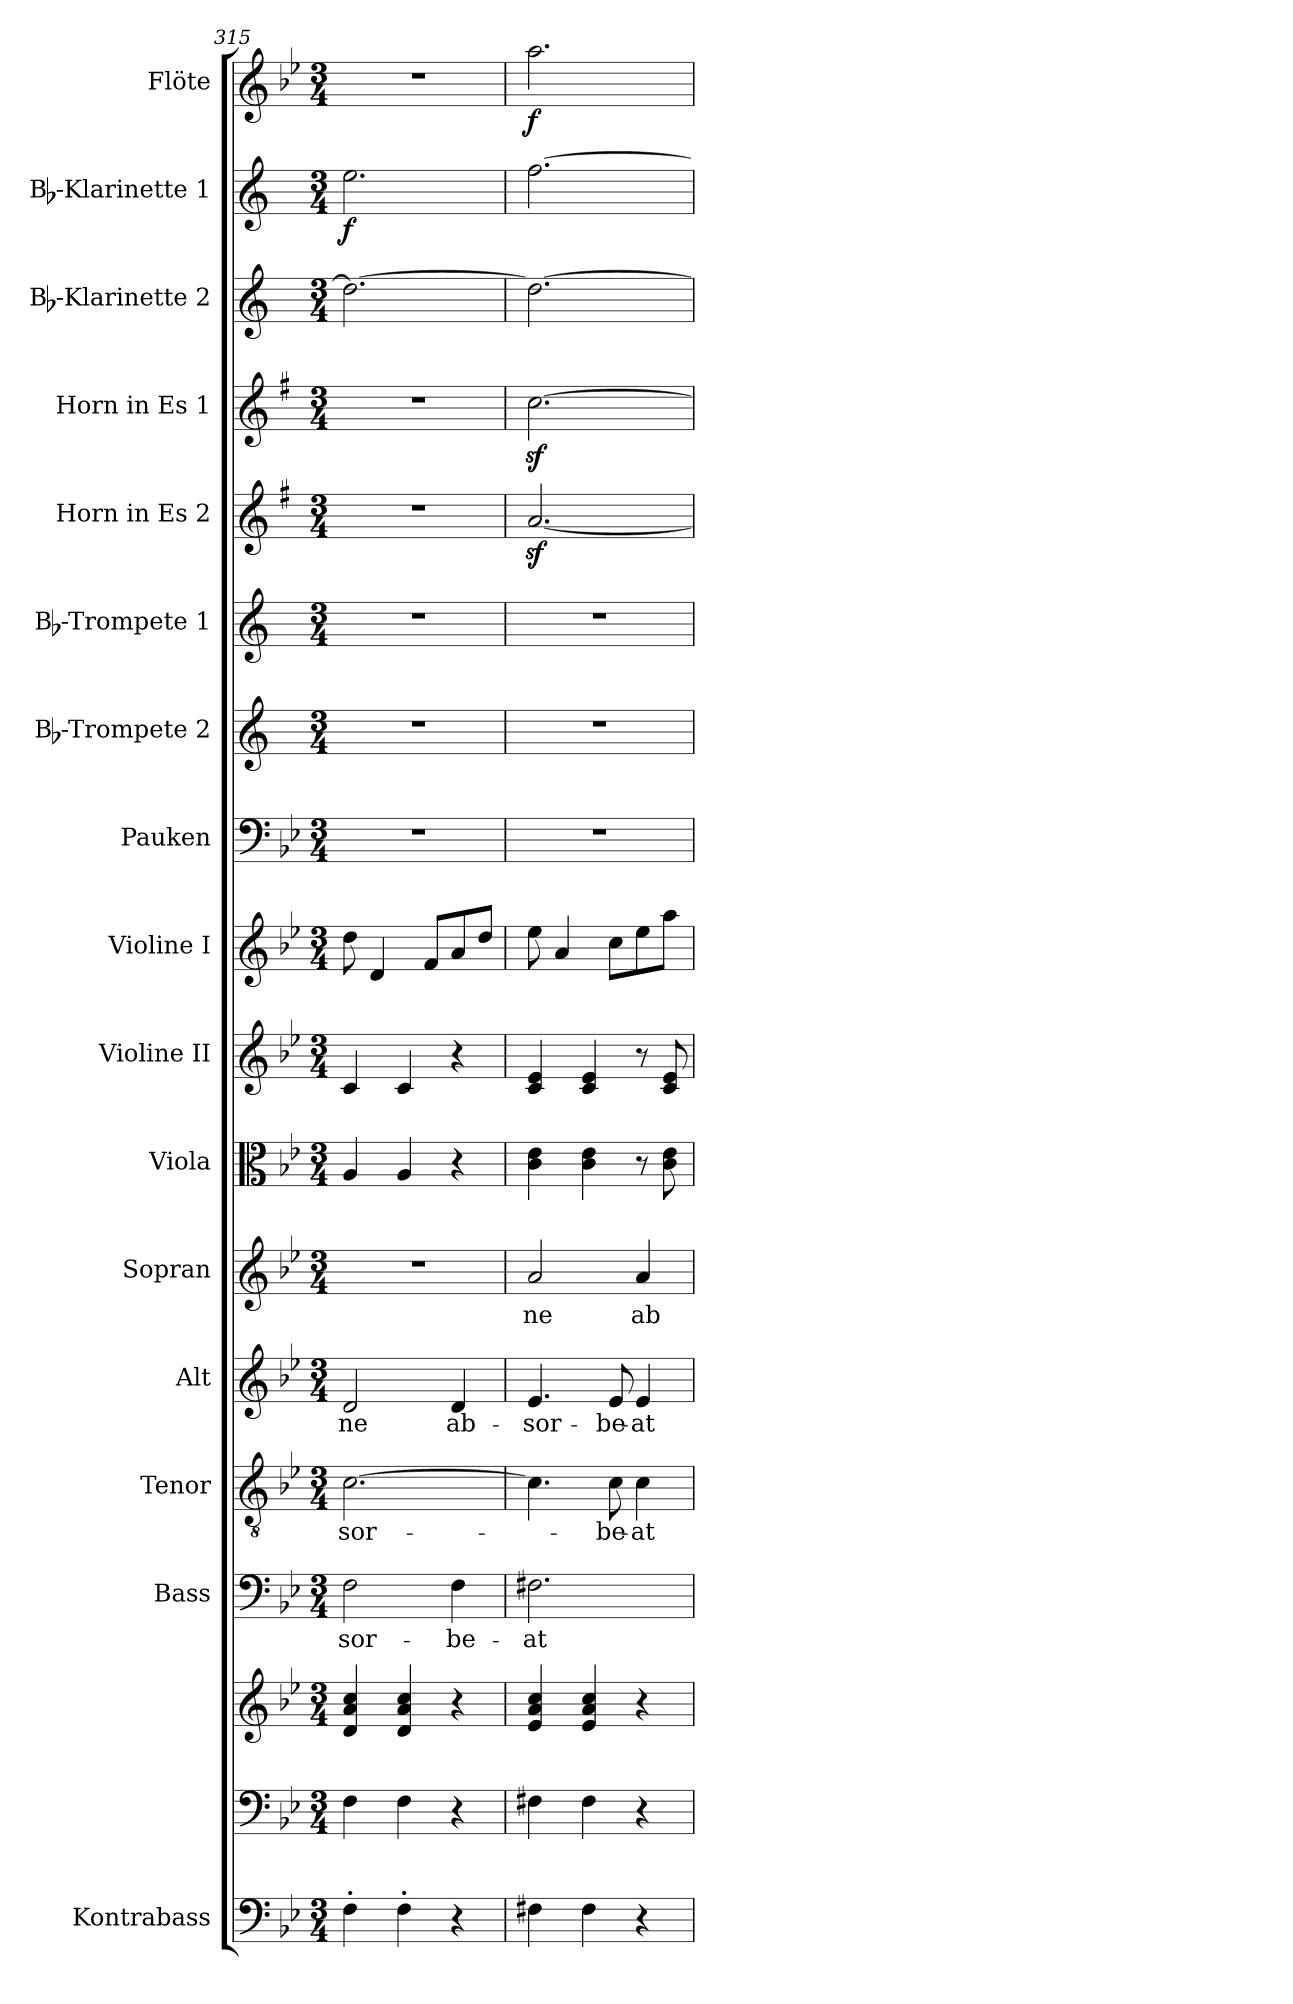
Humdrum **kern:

**kern	**kern	**kern	**kern	**text	**kern	**text	**kern	**text	**kern	**text	**kern	**kern	**kern	**kern	**kern	**kern	**kern	**kern	**kern	**kern	**dynam	**kern	**dynam
*part17	*part16	*part16	*part15	*part15	*part14	*part14	*part13	*part13	*part12	*part12	*part11	*part10	*part9	*part8	*part7	*part6	*part5	*part4	*part3	*part2	*part2	*part1	*part1
*staff18	*staff17	*staff16	*staff15	*staff15	*staff14	*staff14	*staff13	*staff13	*staff12	*staff12	*staff11	*staff10	*staff9	*staff8	*staff7	*staff6	*staff5	*staff4	*staff3	*staff2	*staff2	*staff1	*staff1
*I"Kontrabass	*	*	*I"Bass	*	*I"Tenor	*	*I"Alt	*	*I"Sopran	*	*I"Viola	*I"Violine II	*I"Violine I	*I"Pauken	*I"Bb-Trompete 2	*I"Bb-Trompete 1	*I"Horn in Es 2	*I"Horn in Es 1	*I"Bb-Klarinette 2	*I"Bb-Klarinette 1	*	*I"Flöte	*
*I'Kb.	*	*	*I'B.	*	*I'T.	*	*I'A.	*	*I'S.	*	*I'Vla.	*I'Vl. II	*I'Vl. I	*I'Pk.	*I'Bb Trp. 2	*I'Bb Trp. 1	*	*	*I'Bb Kl. 2	*I'Bb Kl. 1	*	*I'Fl.	*
*clefF4	*clefF4	*clefG2	*clefF4	*	*clefGv2	*	*clefG2	*	*clefG2	*	*clefC3	*clefG2	*clefG2	*clefF4	*clefG2	*clefG2	*clefG2	*clefG2	*clefG2	*clefG2	*	*clefG2	*
*ITrd7c12	*	*	*	*	*	*	*	*	*	*	*	*	*	*	*ITrd1c2	*ITrd1c2	*ITrd5c9	*ITrd5c9	*ITrd1c2	*ITrd1c2	*	*	*
*k[b-e-]	*k[b-e-]	*k[b-e-]	*k[b-e-]	*	*k[b-e-]	*	*k[b-e-]	*	*k[b-e-]	*	*k[b-e-]	*k[b-e-]	*k[b-e-]	*k[b-e-]	*k[b-e-]	*k[b-e-]	*k[b-e-]	*k[b-e-]	*k[b-e-]	*k[b-e-]	*	*k[b-e-]	*
*B-:	*B-:	*B-:	*B-:	*	*B-:	*	*B-:	*	*B-:	*	*B-:	*B-:	*B-:	*B-:	*B-:	*B-:	*B-:	*B-:	*B-:	*B-:	*	*B-:	*
*M3/4	*M3/4	*M3/4	*M3/4	*	*M3/4	*	*M3/4	*	*M3/4	*	*M3/4	*M3/4	*M3/4	*M3/4	*M3/4	*M3/4	*M3/4	*M3/4	*M3/4	*M3/4	*	*M3/4	*
=315	=315	=315	=315	=315	=315	=315	=315	=315	=315	=315	=315	=315	=315	=315	=315	=315	=315	=315	=315	=315	=315	=315	=315
!	!	!	!	!LO:LY:b	!	!LO:LY:b	!	!LO:LY:b	!	!	!	!	!	!	!	!	!	!	!	!	!LO:DY:b	!	!
4FF'>\	4F\	4d/ 4a/ 4cc/	2F\	-sor-	[2.c\	-sor-	2d/	ne	2.r	.	4A/	4c/	8dd\	2.r	2.r	2.r	2.r	2.r	2.cc\_	2.dd\	f	2.r	.
.	.	.	.	.	.	.	.	.	.	.	.	.	4d/	.	.	.	.	.	.	.	.	.	.
4FF'>\	4F\	4d/ 4a/ 4cc/	.	.	.	.	.	.	.	.	4A/	4c/	.	.	.	.	.	.	.	.	.	.	.
.	.	.	.	.	.	.	.	.	.	.	.	.	8f/L	.	.	.	.	.	.	.	.	.	.
!	!	!	!	!LO:LY:b	!	!	!	!LO:LY:b	!	!	!	!	!	!	!	!	!	!	!	!	!	!	!
4r	4r	4r	4F\	-be-	.	.	4d/	ab-	.	.	4r	4r	8a/	.	.	.	.	.	.	.	.	.	.
.	.	.	.	.	.	.	.	.	.	.	.	.	8dd/J	.	.	.	.	.	.	.	.	.	.
=316	=316	=316	=316	=316	=316	=316	=316	=316	=316	=316	=316	=316	=316	=316	=316	=316	=316	=316	=316	=316	=316	=316	=316
!	!	!	!	!LO:LY:b	!	!	!	!LO:LY:b	!	!LO:LY:b	!	!	!	!	!	!	!	!	!	!	!	!	!LO:DY:b
4FF#X\	4F#X\	4e-/ 4a/ 4cc/	2.F#X\	-at	4.c\]	.	4.e-/	-sor-	2a/	ne	4c\ 4e-\	4c/ 4e-/	8ee-\	2.r	2.r	2.r	[2.cz</	[2.e-z<\	2.cc\_	[2.ee-\	.	2.aa\	f
.	.	.	.	.	.	.	.	.	.	.	.	.	4a/	.	.	.	.	.	.	.	.	.	.
4FF#\	4F#\	4e-/ 4a/ 4cc/	.	.	.	.	.	.	.	.	4c\ 4e-\	4c/ 4e-/	.	.	.	.	.	.	.	.	.	.	.
!	!	!	!	!	!	!LO:LY:b	!	!LO:LY:b	!	!	!	!	!	!	!	!	!	!	!	!	!	!	!
.	.	.	.	.	8c\	-be-	8e-/	-be-	.	.	.	.	8cc\L	.	.	.	.	.	.	.	.	.	.
!	!	!	!	!	!	!LO:LY:b	!	!LO:LY:b	!	!LO:LY:b	!	!	!	!	!	!	!	!	!	!	!	!	!
4r	4r	4r	.	.	4c\	-at	4e-/	-at	4a/	ab-	8r	8r	8ee-\	.	.	.	.	.	.	.	.	.	.
.	.	.	.	.	.	.	.	.	.	.	8c\ 8e-\	8c/ 8e-/	8aa\J	.	.	.	.	.	.	.	.	.	.
=	=	=	=	=	=	=	=	=	=	=	=	=	=	=	=	=	=	=	=	=	=	=	=
*-	*-	*-	*-	*-	*-	*-	*-	*-	*-	*-	*-	*-	*-	*-	*-	*-	*-	*-	*-	*-	*-	*-	*-
